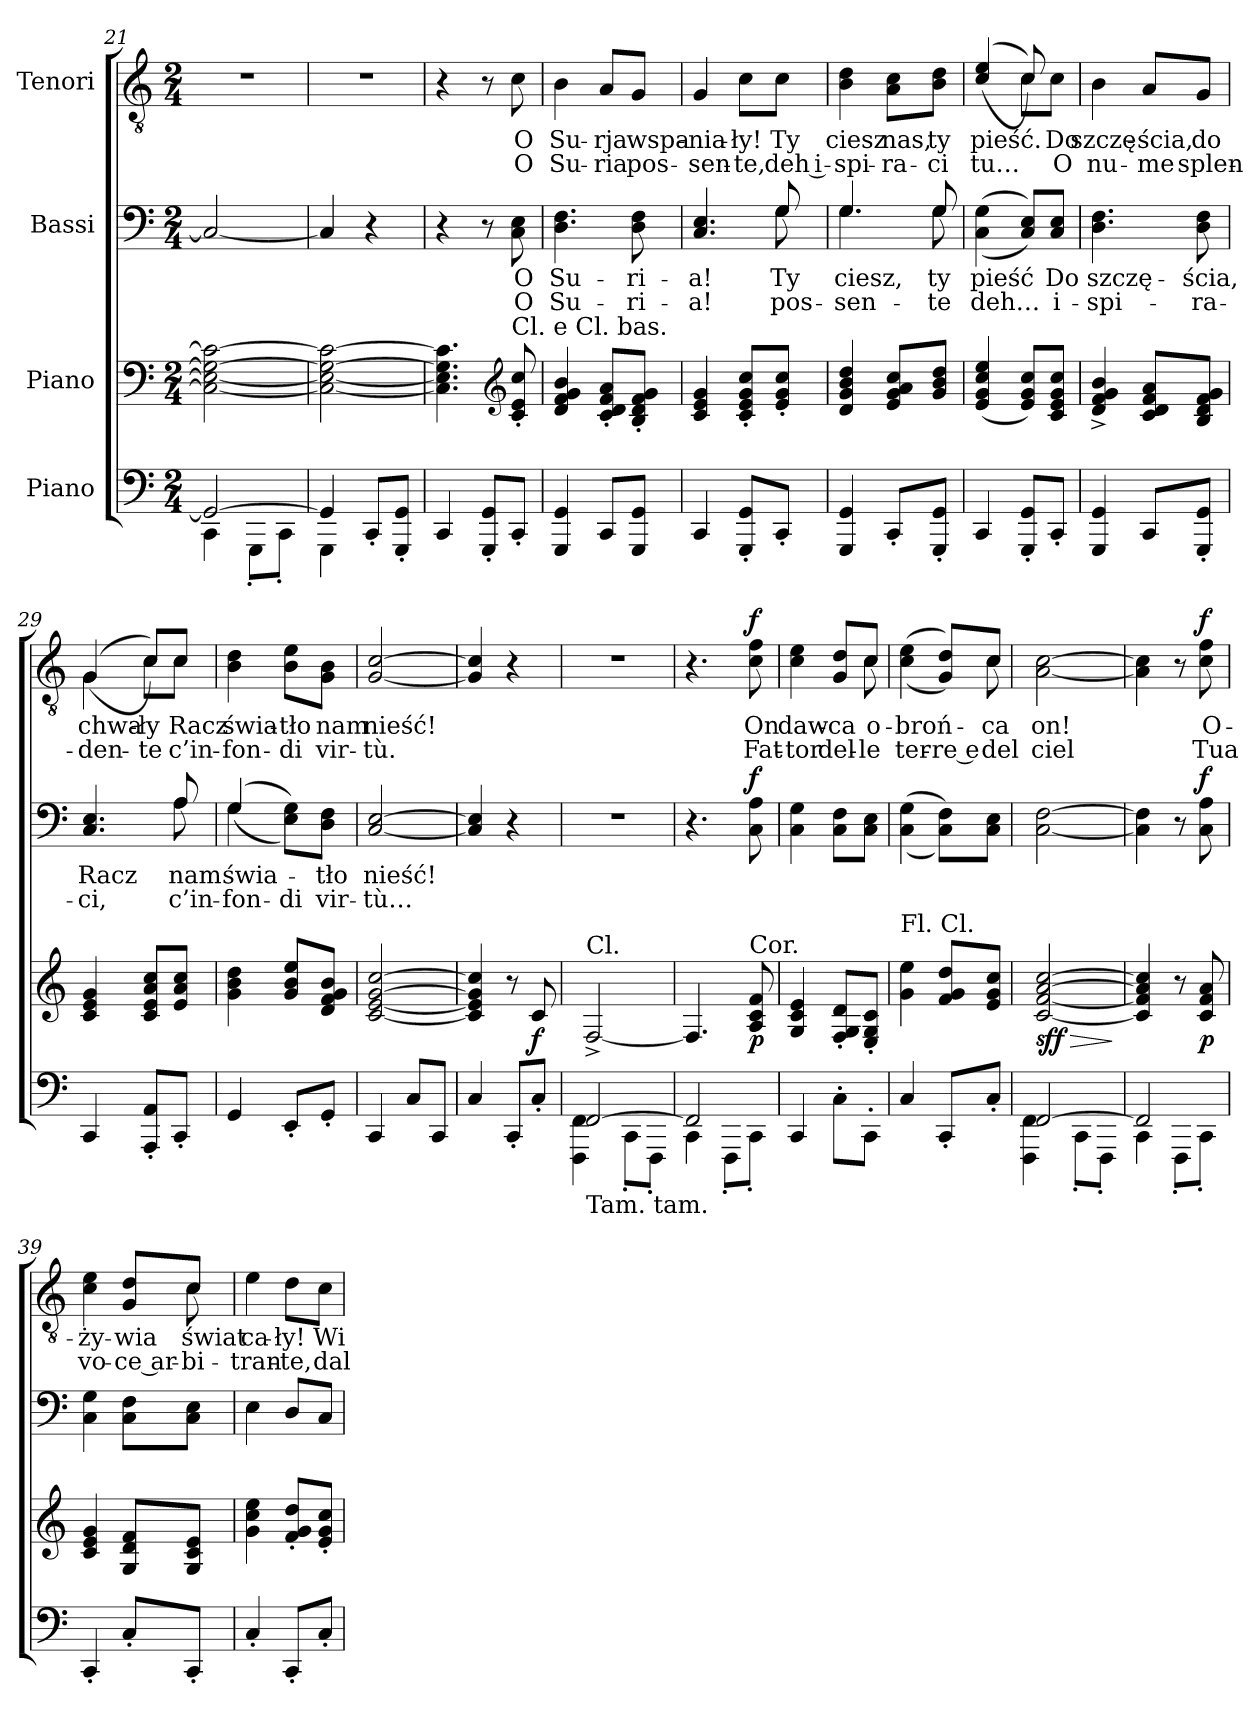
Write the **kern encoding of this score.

**kern	**kern	**dynam	**kern	**text	**text	**dynam	**kern	**text	**text	**dynam
*part4	*part3	*part3	*part2	*part2	*part2	*part2	*part1	*part1	*part1	*part1
*staff4	*staff3	*staff3	*staff2	*staff2	*staff2	*staff2	*staff1	*staff1	*staff1	*staff1
*I"Piano	*I"Piano	*	*I"Bassi	*	*	*	*I"Tenori	*	*	*
*clefF4	*clefF4	*	*clefF4	*	*	*	*clefGv2	*	*	*
*k[]	*k[]	*	*k[]	*	*	*	*k[]	*	*	*
*C:	*C:	*	*C:	*	*	*	*C:	*	*	*
*M2/4	*M2/4	*	*M2/4	*	*	*	*M2/4	*	*	*
=21	=21	=21	=21	=21	=21	=21	=21	=21	=21	=21
*^	*	*	*	*	*	*	*	*	*	*
2GG/_	4CC\	2C_\ 2E_\ 2G_\ 2c_\	.	2C/_	.	.	.	2r	.	.	.
.	8GGG'\L	.	.	.	.	.	.	.	.	.	.
.	8CC'\J	.	.	.	.	.	.	.	.	.	.
=22	=22	=22	=22	=22	=22	=22	=22	=22	=22	=22	=22
4GG/]	4GGG\	2C_\ 2E_\ 2G_\ 2c_\	.	4C/]	.	.	.	2r	.	.	.
8CC'/L	4ryy	.	.	4r	.	.	.	.	.	.	.
8GGG'/ 8GG'/J	.	.	.	.	.	.	.	.	.	.	.
*v	*v	*	*	*	*	*	*	*	*	*	*
=23	=23	=23	=23	=23	=23	=23	=23	=23	=23	=23
4CC/	4.C]\ 4.E]\ 4.G]\ 4.c]\	.	4r	.	.	.	4r	.	.	.
8GGG'/ 8GG'/L	.	.	8r	.	.	.	8r	.	.	.
*	*clefG2	*	*	*	*	*	*	*	*	*
!	!LO:TX:a:t=Cl. e Cl. bas.	!	!	!	!	!	!	!	!	!
8CC'/J	8c'/ 8e'/ 8cc'/	.	8C\ 8E\	O	O	.	8c\	O	O	.
=24	=24	=24	=24	=24	=24	=24	=24	=24	=24	=24
4GGG/ 4GG/	4d/ 4f/ 4g/ 4b/	.	4.D\ 4.F\	Su-	Su-	.	4B\	Su-	Su-	.
8CC/L	8c'/ 8d'/ 8f'/ 8a'/L	.	.	.	.	.	8A/L	-rja	-ria	.
8GGG/ 8GG/J	8B'/ 8d'/ 8f'/ 8g'/J	.	8D\ 8F\	-ri-	-ri-	.	8G/J	wspa-	pos-	.
=25	=25	=25	=25	=25	=25	=25	=25	=25	=25	=25
*	*	*	*^	*	*	*	*	*	*	*
4CC/	4c/ 4e/ 4g/	.	4.C/ 4.E/	4.ryy	-a!	-a!	.	4G/	-nia-	-sen-	.
8GGG'/ 8GG'/L	8c'/ 8e'/ 8g'/ 8cc'/L	.	.	.	.	.	.	8c\L	-ły!	-te,	.
8CC'/J	8e'/ 8g'/ 8cc'/J	.	8G/	8G\	Ty	pos-	.	8c\J	Ty	deh i-	.
=26	=26	=26	=26	=26	=26	=26	=26	=26	=26	=26	=26
4GGG/ 4GG/	4d/ 4g/ 4b/ 4dd/	.	4.G/	4.G\	ciesz,	-sen-	.	4B\ 4d\	ciesz	-spi-	.
8CC'/L	8e/ 8g/ 8a/ 8cc/L	.	.	.	.	.	.	8A\ 8c\L	nas,	-ra-	.
8GGG'/ 8GG'/J	8g/ 8b/ 8dd/J	.	8G/	8G\	ty	-te	.	8B\ 8d\J	ty	-ci	.
*	*	*	*v	*v	*	*	*	*	*	*	*
=27	=27	=27	=27	=27	=27	=27	=27	=27	=27	=27
*	*	*	*	*	*	*	*^	*	*	*
4CC/	(>4e/ 4g/ 4cc/ 4ee/	.	(<(>4C\ 4G\	pieść	deh…	.	(<(>4c/ 4e/	4ryy	pieść.	tu…	.
8GGG'/ 8GG'/L	8e/ 8g/ 8cc/L)	.	8C/ 8E/L))	.	.	.	8c/))	8c\L	.	.	.
8CC'/J	8c/ 8e/ 8g/ 8cc/J	.	8C/ 8E/J	Do	i-	.	8rayy	8c\J	Do	O	.
*	*	*	*	*	*	*	*v	*v	*	*	*
=28	=28	=28	=28	=28	=28	=28	=28	=28	=28	=28
4GGG/ 4GG/	4d^/ 4f^/ 4g^/ 4b^/	.	4.D\ 4.F\	szczę-	-spi-	.	4B\	szczę-	nu-	.
8CC/L	8c/ 8d/ 8f/ 8a/L	.	.	.	.	.	8A/L	-ścia,	-me	.
8GGG'/ 8GG'/J	8B/ 8d/ 8f/ 8g/J	.	8D\ 8F\	-ścia,	-ra-	.	8G/J	do	splen-	.
=29	=29	=29	=29	=29	=29	=29	=29	=29	=29	=29
*	*	*	*^	*	*	*	*^	*	*	*
4CC/	4c/ 4e/ 4g/	.	4.C/ 4.E/	4.ryy	Racz	-ci,	.	(<(>4G/	4G\	chwa-	-den-	.
8AAA'/ 8AA'/L	8c/ 8e/ 8a/ 8cc/L	.	.	.	.	.	.	8c/L))	8c\L	-ły	-te	.
8CC'/J	8e/ 8a/ 8cc/J	.	8A/	8A\	nam	c’in-	.	8c/J	8c\J	Racz	c’in-	.
*	*	*	*	*	*	*	*	*v	*v	*	*	*
=30	=30	=30	=30	=30	=30	=30	=30	=30	=30	=30	=30
4GG/	4g\ 4b\ 4dd\	.	(<(>4G/	4G\	świa-	-fon-	.	4B\ 4d\	świa-	-fon-	.
8EE'/L	8g/ 8b/ 8ee/L	.	8E\ 8G\L))	4ryy	.	-di	.	8B\ 8e\L	-tło	-di	.
8GG'/J	8d/ 8f/ 8g/ 8b/J	.	8D\ 8F\J	.	-tło	vir-	.	8G\ 8B\J	nam	vir-	.
*	*	*	*v	*v	*	*	*	*	*	*	*
=31	=31	=31	=31	=31	=31	=31	=31	=31	=31	=31
4CC/	[2c/ [2e/ [2g/ [2cc/	.	[2C/ [2E/	nieść!	-tù…	.	[2G/ [2c/	nieść!	-tù.	.
8C/L	.	.	.	.	.	.	.	.	.	.
8CC/J	.	.	.	.	.	.	.	.	.	.
=32	=32	=32	=32	=32	=32	=32	=32	=32	=32	=32
4C/	4c]/ 4e]/ 4g]/ 4cc]/	.	4C]/ 4E]/	.	.	.	4G]/ 4c]/	.	.	.
8CC'/L	8r	.	4r	.	.	.	4r	.	.	.
8C'/J	8c/	f	.	.	.	.	.	.	.	.
=33	=33	=33	=33	=33	=33	=33	=33	=33	=33	=33
*^	*	*	*	*	*	*	*	*	*	*
!	!	!LO:TX:a:t=Cl.	!	!	!	!	!	!	!	!	!
!LO:TX:b:t=Tam. tam.	!	!	!	!	!	!	!	!	!	!	!
[2FF/	4FFF\ 4FF\	[2F^/	.	2r	.	.	.	2r	.	.	.
.	8CC'\L	.	.	.	.	.	.	.	.	.	.
.	8FFF'\J	.	.	.	.	.	.	.	.	.	.
=34	=34	=34	=34	=34	=34	=34	=34	=34	=34	=34	=34
2FF/]	4CC\	4.F/]	.	4.r	.	.	.	4.r	.	.	.
.	8FFF'\L	.	.	.	.	.	.	.	.	.	.
!	!	!LO:TX:a:t=Cor.	!	!	!	!	!	!	!	!	!
!	!	!	!	!	!	!	!LO:DY:a	!	!	!	!LO:DY:a
.	8CC'\J	8A/ 8c/ 8f/	p	8C\ 8A\	.	.	f	8c\ 8f\	On	Fat-	f
*v	*v	*	*	*	*	*	*	*	*	*	*
=35	=35	=35	=35	=35	=35	=35	=35	=35	=35	=35
*	*	*	*	*	*	*	*^	*	*	*
4CC/	4G/ 4c/ 4e/	.	4C\ 4G\	.	.	.	4c\ 4e\	4.ryy	daw-	-tor	.
8C'<\L	8F'>/ 8G'>/ 8d'>/L	.	8C\ 8F\L	.	.	.	8G/ 8d/L	.	-ca	del-	.
8CC'<\J	8E'>/ 8G'>/ 8c'>/J	.	8C\ 8E\J	.	.	.	8c/J	8c\	o-	-le	.
=36	=36	=36	=36	=36	=36	=36	=36	=36	=36	=36	=36
!	!LO:TX:a:t=Fl. Cl.	!	!	!	!	!	!	!	!	!	!
4C/	4g\ 4ee\	.	(<(>4C\ 4G\	.	.	.	(<(>4c\ 4e\	4.ryy	-broń-	ter-	.
8CC'/L	8f/ 8g/ 8dd/L	.	8C\ 8F\L))	.	.	.	8G/ 8d/L))	.	.	-re e	.
8C'/J	8e/ 8g/ 8cc/J	.	8C\ 8E\J	.	.	.	8c/J	8c\	-ca	del	.
=37	=37	=37	=37	=37	=37	=37	=37	=37	=37	=37	=37
*^	*	*	*	*	*	*	*	*	*	*	*
!	!	!	!LO:HP:b	!	!	!	!	!	!	!	!	!
*	*	*	*	*	*	*	*	*v	*v	*	*	*
[2FF/	4FFF\ 4FF\	[2c/ [2f/ [2a/ [2cc/	> sff	[2C\ [2F\	.	.	.	[2A\ [2c\	on!	ciel	.
.	8CC'\L	.	.	.	.	.	.	.	.	.	.
.	8FFF'\J	.	.	.	.	.	.	.	.	.	.
*v	*v	*	*	*	*	*	*	*	*	*	*
.	.	]	.	.	.	.	.	.	.	.
=38	=38	=38	=38	=38	=38	=38	=38	=38	=38	=38
*^	*	*	*	*	*	*	*	*	*	*
2FF/]	4CC\	4c]/ 4f]/ 4a]/ 4cc]/	.	4C]\ 4F]\	.	.	.	4A]\ 4c]\	.	.	.
.	8FFF'\L	8r	.	8r	.	.	.	8r	.	.	.
!	!	!	!	!	!	!	!LO:DY:a	!	!	!	!LO:DY:a
.	8CC'\J	8c/ 8f/ 8a/	p	8C\ 8A\	.	.	f	8c\ 8f\	O-	Tua	f
*v	*v	*	*	*	*	*	*	*	*	*	*
=39	=39	=39	=39	=39	=39	=39	=39	=39	=39	=39
*	*	*	*	*	*	*	*^	*	*	*
4CC'/	4c/ 4e/ 4g/	.	4C\ 4G\	.	.	.	4c\ 4e\	4.ryy	-ży-	vo-	.
8C'/L	8G/ 8d/ 8f/L	.	8C\ 8F\L	.	.	.	8G/ 8d/L	.	-wia	-ce ar-	.
8CC'/J	8G/ 8c/ 8e/J	.	8C\ 8E\J	.	.	.	8c/J	8c\	świat	-bi-	.
*	*	*	*	*	*	*	*v	*v	*	*	*
=40	=40	=40	=40	=40	=40	=40	=40	=40	=40	=40
4C'/	4g\ 4cc\ 4ee\	.	4E\	.	.	.	4e\	ca-	-tran-	.
8CC'/L	8f'/ 8g'/ 8dd'/L	.	8D/L	.	.	.	8d\L	-ły!	-te,	.
8C'/J	8e'/ 8g'/ 8cc'/J	.	8C/J	.	.	.	8c\J	Wi-	dal	.
=	=	=	=	=	=	=	=	=	=	=
*-	*-	*-	*-	*-	*-	*-	*-	*-	*-	*-
